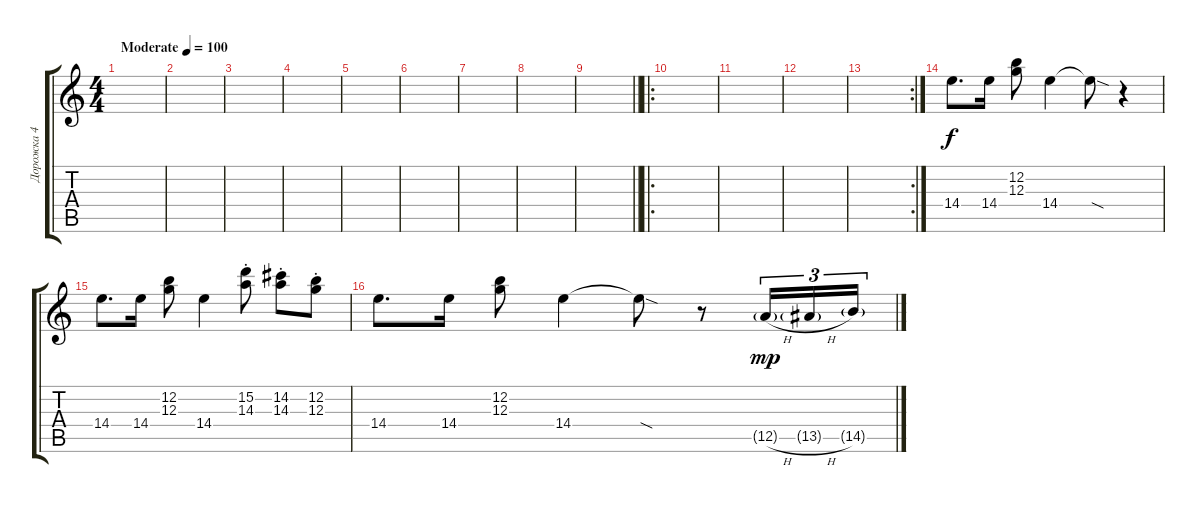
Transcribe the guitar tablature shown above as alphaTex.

\track ("Дорожка 4" "Дорожка 4") {instrument distortionguitar}
\staff {score tabs}
\tuning (E4 B3 G3 D3 A2 E2) {hide}
\ts (4 4)
\tempo (100 "Moderate")
\clef g2
\ks c
|
|
|
|
|
|
|
|
\barLineRight lightlight
|
\ro
|
|
|
\rc 2
|
14.4.8{d} 14.4.16 (12.2 12.3).8 14.4.4 14.4{sod t}.8 r.4 |
14.4.8{d} 14.4.16 (12.2 12.3).8 14.4.4 (15.2{st} 14.3{st}).8 (14.2{st} 14.3{st}).8 (12.2{st} 12.3{st}).8 |
14.4.8{d} 14.4.16 (12.2 12.3).8 14.4.4 14.4{sod t}.8 r.8 12.5{h g}.16{tu (3 2) dy mp} 13.5{h g}.16{tu (3 2)} 14.5{g}.16{tu (3 2)}
